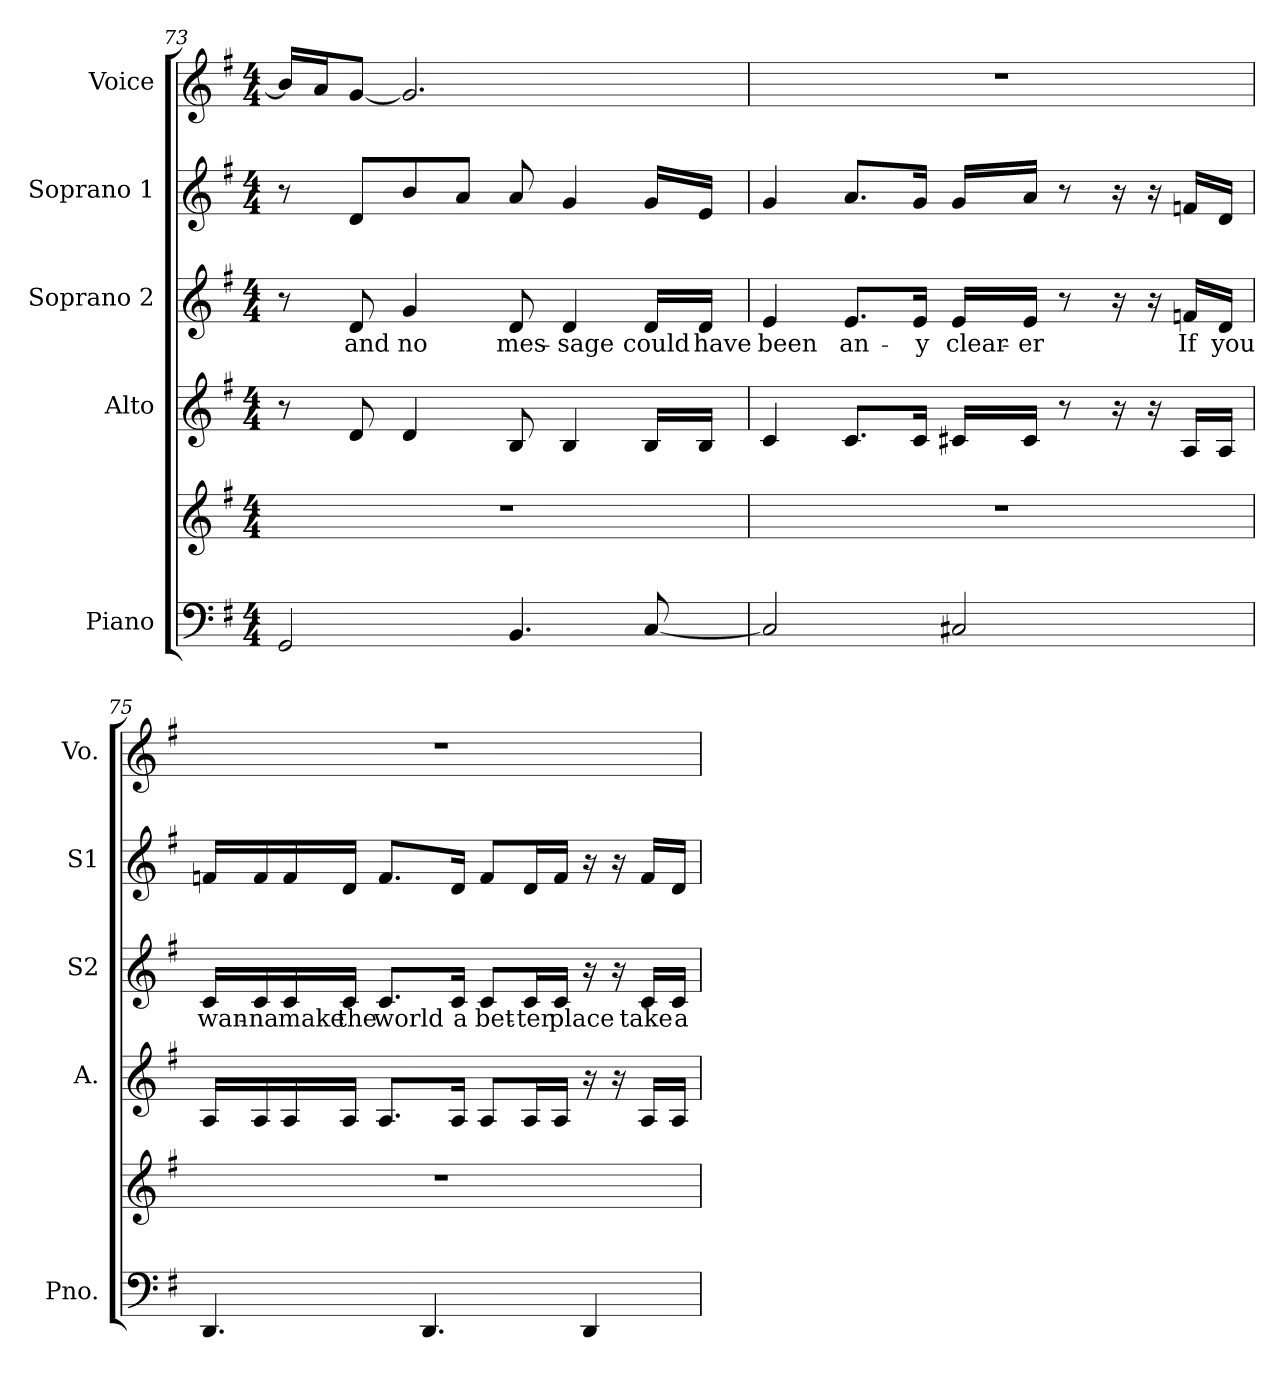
**kern	**kern	**kern	**kern	**text	**kern	**kern
*part5	*part5	*part4	*part3	*part3	*part2	*part1
*staff6	*staff5	*staff4	*staff3	*staff3	*staff2	*staff1
*I"Piano	*	*I"Alto	*I"Soprano 2	*	*I"Soprano 1	*I"Voice
*I'Pno.	*	*I'A.	*I'S2	*	*I'S1	*I'Vo.
*clefF4	*clefG2	*clefG2	*clefG2	*	*clefG2	*clefG2
*k[f#]	*k[f#]	*k[f#]	*k[f#]	*	*k[f#]	*k[f#]
*G:	*G:	*G:	*G:	*	*G:	*G:
*M4/4	*M4/4	*M4/4	*M4/4	*	*M4/4	*M4/4
=73	=73	=73	=73	=73	=73	=73
2GGi/	1r	8r	8r	.	8r	16bi/LL]
.	.	.	.	.	.	16ai/J
!	!	!	!	!LO:LY:b:color=#000000	!	!
.	.	8di/	8di/	and	8di/L	[8gi/J
!	!	!	!	!LO:LY:b:color=#000000	!	!
.	.	4di/	4gi/	no	8bi/	2.gi/]
.	.	.	.	.	8ai/J	.
!	!	!	!	!LO:LY:b:color=#000000	!	!
4.BBi/	.	8Bi/	8di/	mes-	8ai/	.
!	!	!	!	!LO:LY:b:color=#000000	!	!
.	.	4Bi/	4di/	-sage	4gi/	.
!	!	!	!	!LO:LY:b:color=#000000	!	!
[8Ci/	.	16Bi/LL	16di/LL	could	16gi/LL	.
!	!	!	!	!LO:LY:b:color=#000000	!	!
.	.	16Bi/JJ	16di/JJ	have	16ei/JJ	.
!!LO:LB:g=z
=74	=74	=74	=74	=74	=74	=74
!	!	!	!	!LO:LY:b:color=#000000	!	!
2Ci/]	1r	4ci/	4ei/	been	4gi/	1r
!	!	!	!	!LO:LY:b:color=#000000	!	!
.	.	8.ci/L	8.ei/L	an-	8.ai/L	.
!	!	!	!	!LO:LY:b:color=#000000	!	!
.	.	16ci/Jk	16ei/Jk	-y	16gi/Jk	.
!	!	!	!	!LO:LY:b:color=#000000	!	!
2C#Xi/	.	16c#Xi/LL	16ei/LL	clear-	16gi/LL	.
!	!	!	!	!LO:LY:b:color=#000000	!	!
.	.	16c#i/JJ	16ei/JJ	-er	16ai/JJ	.
.	.	8r	8r	.	8r	.
.	.	16r	16r	.	16r	.
.	.	16r	16r	.	16r	.
!	!	!	!	!LO:LY:b:color=#000000	!	!
.	.	16Ai/LL	16fni/LL	If	16fni/LL	.
!	!	!	!	!LO:LY:b:color=#000000	!	!
.	.	16Ai/JJ	16di/JJ	you	16di/JJ	.
=75	=75	=75	=75	=75	=75	=75
!	!	!	!	!LO:LY:b:color=#000000	!	!
4.DDi/	1r	16Ai/LL	16ci/LL	wan-	16fni/LL	1r
!	!	!	!	!LO:LY:b:color=#000000	!	!
.	.	16Ai/	16ci/	-na	16fi/	.
!	!	!	!	!LO:LY:b:color=#000000	!	!
.	.	16Ai/	16ci/	make	16fi/	.
!	!	!	!	!LO:LY:b:color=#000000	!	!
.	.	16Ai/JJ	16ci/JJ	the	16di/JJ	.
!	!	!	!	!LO:LY:b:color=#000000	!	!
.	.	8.Ai/L	8.ci/L	world	8.fi/L	.
4.DDi/	.	.	.	.	.	.
!	!	!	!	!LO:LY:b:color=#000000	!	!
.	.	16Ai/Jk	16ci/Jk	a	16di/Jk	.
!	!	!	!	!LO:LY:b:color=#000000	!	!
.	.	8Ai/L	8ci/L	bet-	8fi/L	.
!	!	!	!	!LO:LY:b:color=#000000	!	!
.	.	16Ai/L	16ci/L	-ter	16di/L	.
!	!	!	!	!LO:LY:b:color=#000000	!	!
.	.	16Ai/JJ	16ci/JJ	place	16fi/JJ	.
4DDi/	.	16r	16r	.	16r	.
.	.	16r	16r	.	16r	.
!	!	!	!	!LO:LY:b:color=#000000	!	!
.	.	16Ai/LL	16ci/LL	take	16fi/LL	.
!	!	!	!	!LO:LY:b:color=#000000	!	!
.	.	16Ai/JJ	16ci/JJ	a	16di/JJ	.
=	=	=	=	=	=	=
*-	*-	*-	*-	*-	*-	*-
